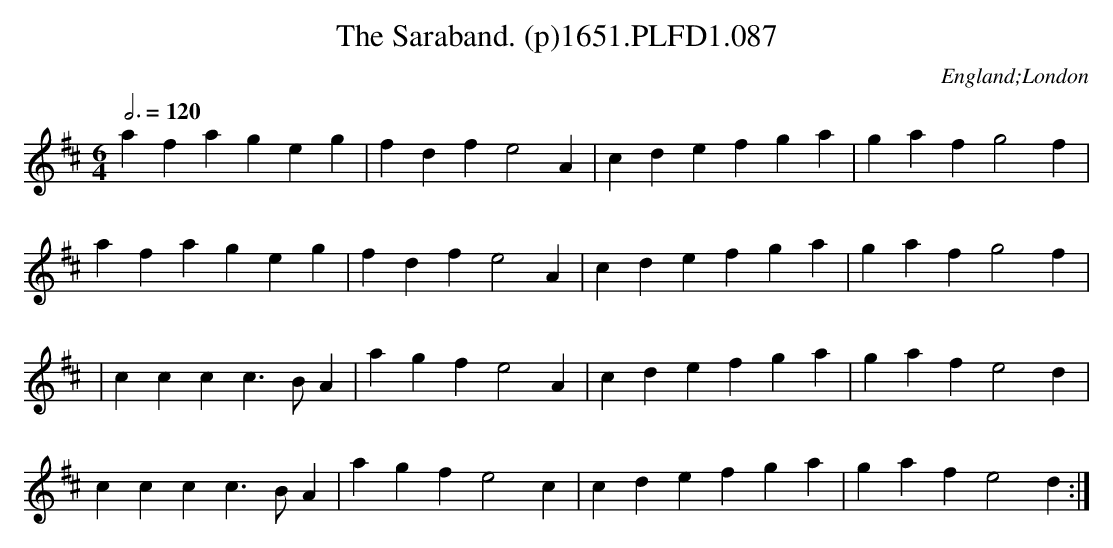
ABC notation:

X:1
T:Saraband. (p)1651.PLFD1.087, The
M:6/4
L:1/4
Q:3/4=120
O:England;London
K:D
afageg|fdfe2A|cdefga|gafg2f|
afageg|fdfe2A|cdefga|gafg2f|
|cccc>BA|agfe2A|cdefga|gafe2d|
cccc>BA|agfe2c|cdefga|gafe2d:|
